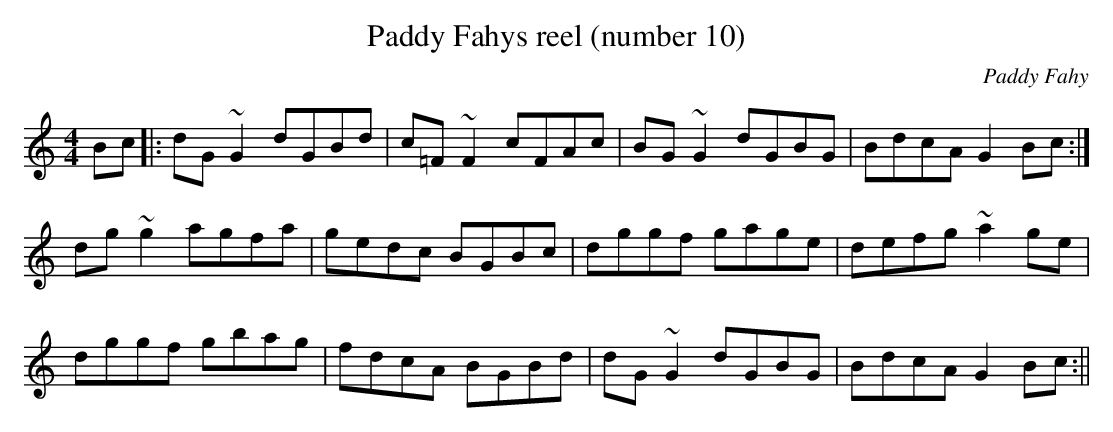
X:1
T:Paddy Fahys reel (number 10)
M:4/4
L:1/8
C:Paddy Fahy
K:C
Bc |: dG~G2 dGBd | c=F~F2 cFAc | BG~G2 dGBG | BdcA G2Bc :|
dg~g2 agfa | gedc BGBc | dggf gage | defg ~a2ge |
dggf gbag  | fdcA BGBd | dG~G2 dGBG | BdcA G2Bc :||
